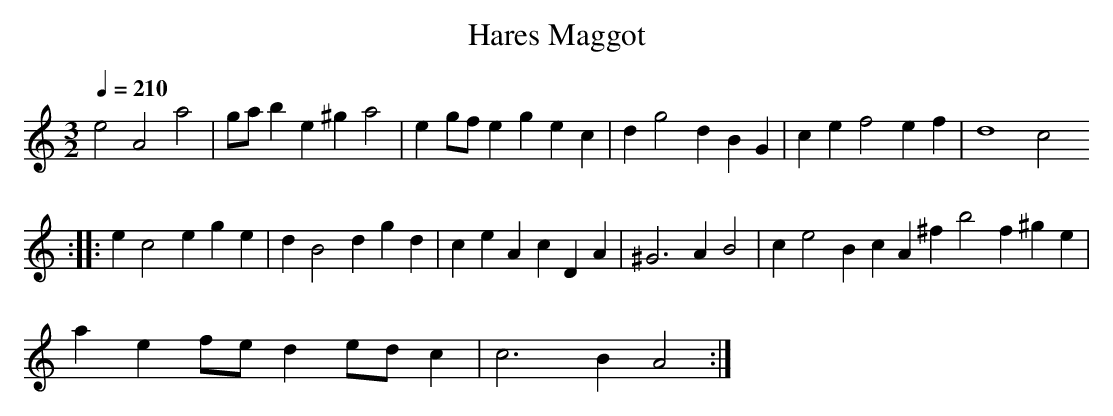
X:1
T:Hares Maggot
M:3/2
L:1/4
Q:210
K:C
e2 A2 a2|g/a/2 b e ^g a2| e g/2f/2 e g e c|d g2 d B G| c e f2 e f| d4 c2
::e c2 e g e|d B2 d g d| c e A c D A| ^G3 A B2|c e2 B c A ^f b2 f ^g e|
a e f/2e/2 d e/2d/2 c| c3 B A2:|
